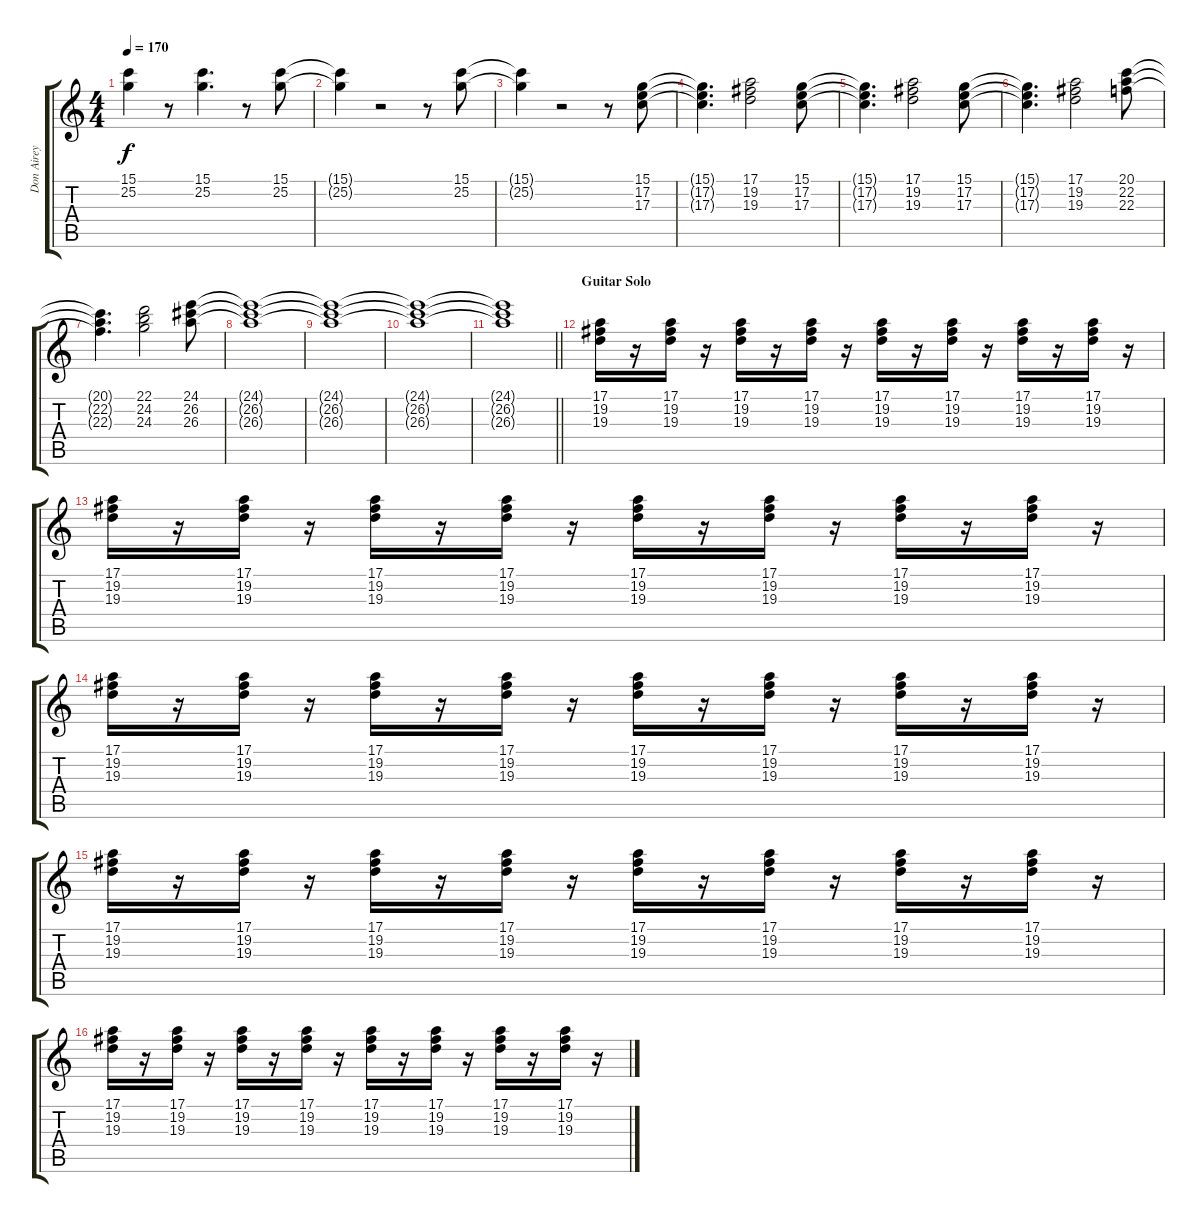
\track ("Don Airey - Right Hand" "Don Airey ") {instrument drawbarorgan}
\staff {score tabs}
\tuning (E4 B3 G3 D3 A2 E2) {hide}
\ts (4 4)
\tempo 170
\clef g2
\ks c
(15.1{t} 25.2{t}).4{dy f} r.8 (15.1 25.2).4{d} r.8 (15.1 25.2).8 |
(15.1{t} 25.2{t}).4 r.2 r.8 (15.1 25.2).8 |
(15.1{t} 25.2{t}).4 r.2 r.8 (15.1 17.2 17.3).8 |
(15.1{t} 17.2{t} 17.3{t}).4{d} (17.1 19.2 19.3).2 (15.1 17.2 17.3).8 |
(15.1{t} 17.2{t} 17.3{t}).4{d} (17.1 19.2 19.3).2 (15.1 17.2 17.3).8 |
(15.1{t} 17.2{t} 17.3{t}).4{d} (17.1 19.2 19.3).2 (20.1 22.2 22.3).8 |
(20.1{t} 22.2{t} 22.3{t}).4{d} (22.1 24.2 24.3).2 (24.1 26.2 26.3).8 |
(24.1{t} 26.2{t} 26.3{t}).1 |
(24.1{t} 26.2{t} 26.3{t}).1 |
(24.1{t} 26.2{t} 26.3{t}).1 |
\barLineRight lightlight
(24.1{t} 26.2{t} 26.3{t}).1 |
\section ("" "Guitar Solo")
(17.1 19.2 19.3).16 r.16 (17.1 19.2 19.3).16 r.16 (17.1 19.2 19.3).16 r.16 (17.1 19.2 19.3).16 r.16 (17.1 19.2 19.3).16 r.16 (17.1 19.2 19.3).16 r.16 (17.1 19.2 19.3).16 r.16 (17.1 19.2 19.3).16 r.16 |
(17.1 19.2 19.3).16 r.16 (17.1 19.2 19.3).16 r.16 (17.1 19.2 19.3).16 r.16 (17.1 19.2 19.3).16 r.16 (17.1 19.2 19.3).16 r.16 (17.1 19.2 19.3).16 r.16 (17.1 19.2 19.3).16 r.16 (17.1 19.2 19.3).16 r.16 |
(17.1 19.2 19.3).16 r.16 (17.1 19.2 19.3).16 r.16 (17.1 19.2 19.3).16 r.16 (17.1 19.2 19.3).16 r.16 (17.1 19.2 19.3).16 r.16 (17.1 19.2 19.3).16 r.16 (17.1 19.2 19.3).16 r.16 (17.1 19.2 19.3).16 r.16 |
(17.1 19.2 19.3).16 r.16 (17.1 19.2 19.3).16 r.16 (17.1 19.2 19.3).16 r.16 (17.1 19.2 19.3).16 r.16 (17.1 19.2 19.3).16 r.16 (17.1 19.2 19.3).16 r.16 (17.1 19.2 19.3).16 r.16 (17.1 19.2 19.3).16 r.16 |
(17.1 19.2 19.3).16 r.16 (17.1 19.2 19.3).16 r.16 (17.1 19.2 19.3).16 r.16 (17.1 19.2 19.3).16 r.16 (17.1 19.2 19.3).16 r.16 (17.1 19.2 19.3).16 r.16 (17.1 19.2 19.3).16 r.16 (17.1 19.2 19.3).16 r.16
